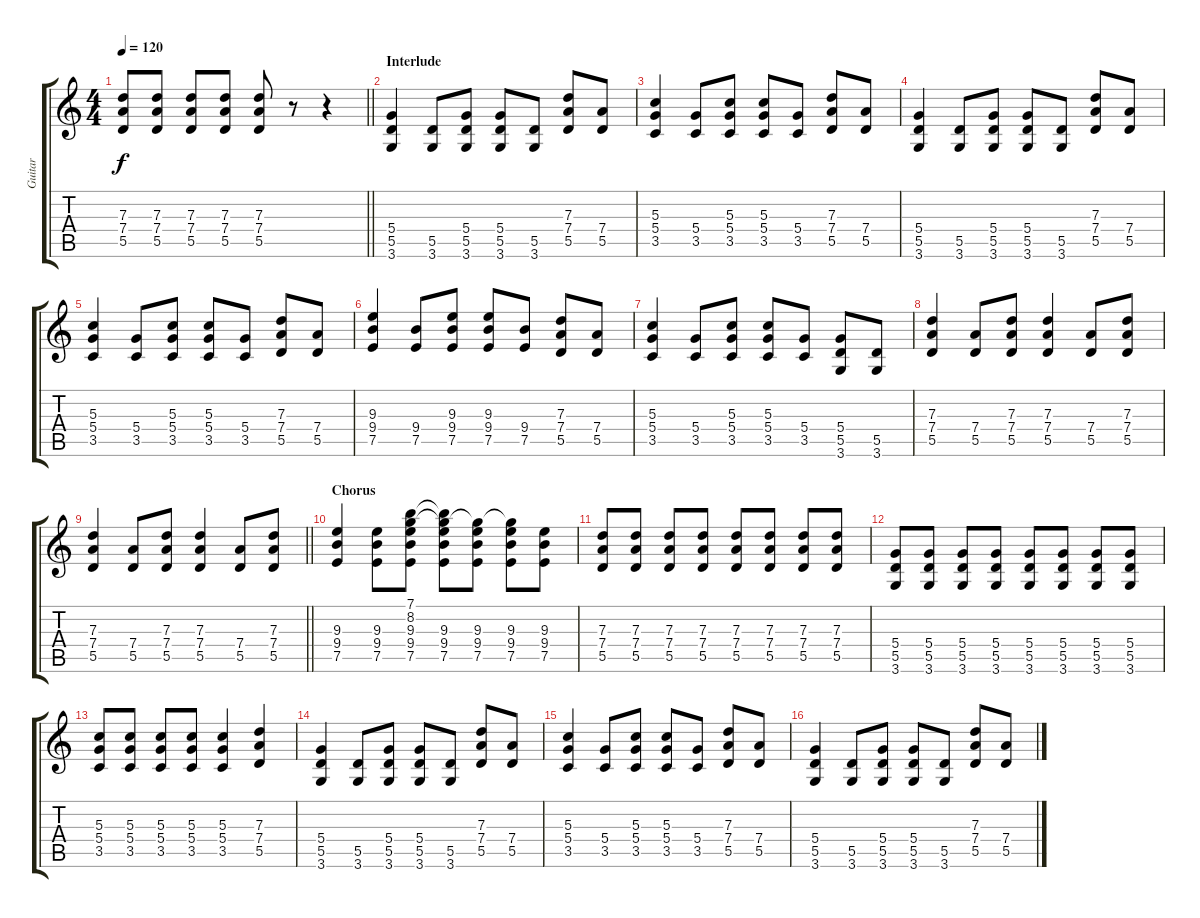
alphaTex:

\track ("Guitar" "Guitar") {instrument distortionguitar}
\staff {score tabs}
\tuning (E4 B3 G3 D3 A2 E2) {hide}
\ts (4 4)
\tempo 120
\clef g2
\barLineRight lightlight
\ks c
(7.3 7.4 5.5).8{dy f} (7.3 7.4 5.5).8 (7.3 7.4 5.5).8 (7.3 7.4 5.5).8 (7.3 7.4 5.5).8 r.8 r.4 |
\section ("" "Interlude")
(5.4 5.5 3.6).4 (5.5 3.6).8 (5.4 5.5 3.6).8 (5.4 5.5 3.6).8 (5.5 3.6).8 (7.3 7.4 5.5).8 (7.4 5.5).8 |
(5.3 5.4 3.5).4 (5.4 3.5).8 (5.3 5.4 3.5).8 (5.3 5.4 3.5).8 (5.4 3.5).8 (7.3 7.4 5.5).8 (7.4 5.5).8 |
(5.4 5.5 3.6).4 (5.5 3.6).8 (5.4 5.5 3.6).8 (5.4 5.5 3.6).8 (5.5 3.6).8 (7.3 7.4 5.5).8 (7.4 5.5).8 |
(5.3 5.4 3.5).4 (5.4 3.5).8 (5.3 5.4 3.5).8 (5.3 5.4 3.5).8 (5.4 3.5).8 (7.3 7.4 5.5).8 (7.4 5.5).8 |
(9.3 9.4 7.5).4 (9.4 7.5).8 (9.3 9.4 7.5).8 (9.3 9.4 7.5).8 (9.4 7.5).8 (7.3 7.4 5.5).8 (7.4 5.5).8 |
(5.3 5.4 3.5).4 (5.4 3.5).8 (5.3 5.4 3.5).8 (5.3 5.4 3.5).8 (5.4 3.5).8 (5.4 5.5 3.6).8 (5.5 3.6).8 |
(7.3 7.4 5.5).4 (7.4 5.5).8 (7.3 7.4 5.5).8 (7.3 7.4 5.5).4 (7.4 5.5).8 (7.3 7.4 5.5).8 |
\barLineRight lightlight
(7.3 7.4 5.5).4 (7.4 5.5).8 (7.3 7.4 5.5).8 (7.3 7.4 5.5).4 (7.4 5.5).8 (7.3 7.4 5.5).8 |
\section ("" "Chorus")
(9.3 9.4 7.5).4 (9.3 9.4 7.5).8 (7.1 8.2 9.3 9.4 7.5).8 (7.1{t} 8.2{t} 9.3 9.4 7.5).8 (8.2{t} 9.3 9.4 7.5).8 (8.2{t} 9.3 9.4 7.5).8 (9.3 9.4 7.5).8 |
(7.3 7.4 5.5).8 (7.3 7.4 5.5).8 (7.3 7.4 5.5).8 (7.3 7.4 5.5).8 (7.3 7.4 5.5).8 (7.3 7.4 5.5).8 (7.3 7.4 5.5).8 (7.3 7.4 5.5).8 |
(5.4 5.5 3.6).8 (5.4 5.5 3.6).8 (5.4 5.5 3.6).8 (5.4 5.5 3.6).8 (5.4 5.5 3.6).8 (5.4 5.5 3.6).8 (5.4 5.5 3.6).8 (5.4 5.5 3.6).8 |
(5.3 5.4 3.5).8 (5.3 5.4 3.5).8 (5.3 5.4 3.5).8 (5.3 5.4 3.5).8 (5.3 5.4 3.5).4 (7.3 7.4 5.5).4 |
(5.4 5.5 3.6).4 (5.5 3.6).8 (5.4 5.5 3.6).8 (5.4 5.5 3.6).8 (5.5 3.6).8 (7.3 7.4 5.5).8 (7.4 5.5).8 |
(5.3 5.4 3.5).4 (5.4 3.5).8 (5.3 5.4 3.5).8 (5.3 5.4 3.5).8 (5.4 3.5).8 (7.3 7.4 5.5).8 (7.4 5.5).8 |
(5.4 5.5 3.6).4 (5.5 3.6).8 (5.4 5.5 3.6).8 (5.4 5.5 3.6).8 (5.5 3.6).8 (7.3 7.4 5.5).8 (7.4 5.5).8
